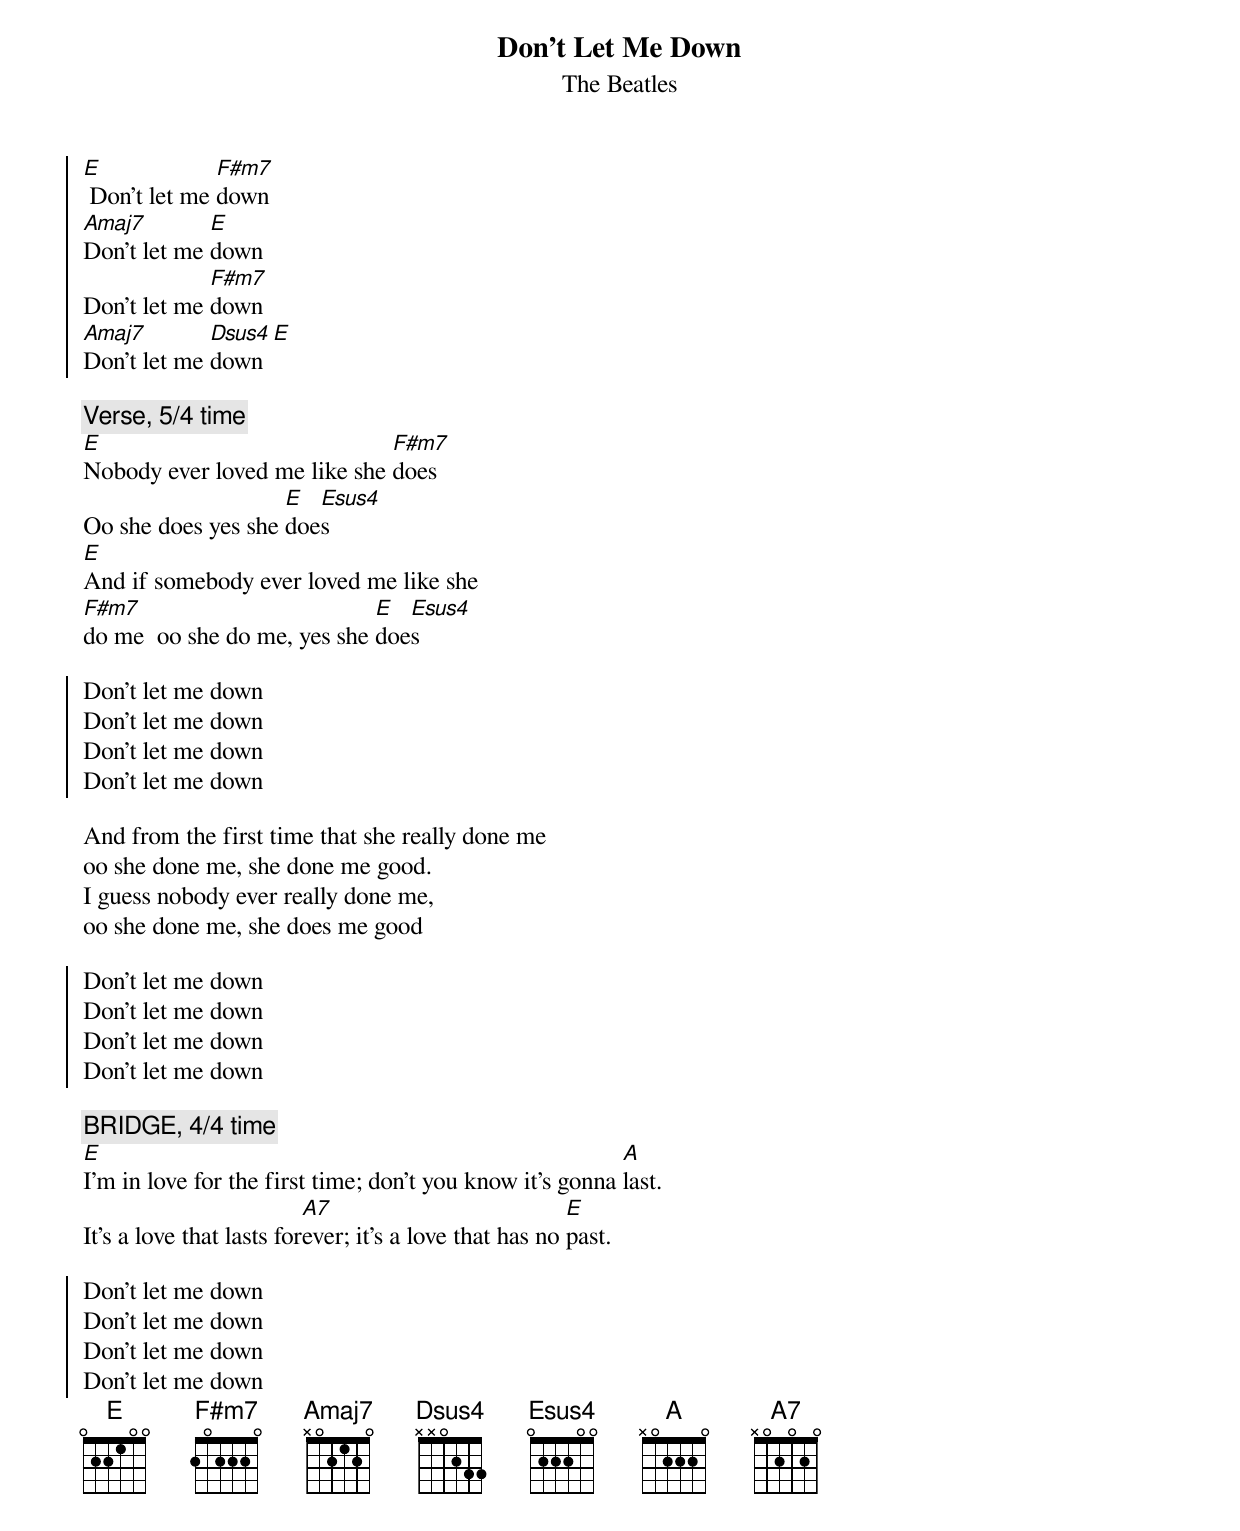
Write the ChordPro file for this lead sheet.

{title:Don't Let Me Down}
{subtitle:The Beatles}
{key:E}

{soc}
[E] Don't let me [F#m7]down
[Amaj7]Don't let me [E]down
Don't let me [F#m7]down
[Amaj7]Don't let me [Dsus4]down[E]
{eoc}

{c:Verse, 5/4 time}
[E]Nobody ever loved me like she [F#m7]does
Oo she does yes she [E]doe[Esus4]s
[E]
And if somebody ever loved me like she
[F#m7]do me  oo she do me, yes she [E]doe[Esus4]s

{soc}
Don't let me down
Don't let me down
Don't let me down
Don't let me down
{eoc}

And from the first time that she really done me
oo she done me, she done me good.
I guess nobody ever really done me,
oo she done me, she does me good

{soc}
Don't let me down
Don't let me down
Don't let me down
Don't let me down
{eoc}

{c:BRIDGE, 4/4 time}
[E]I'm in love for the first time; don't you know it's gonna [A]last.
It's a love that lasts for[A7]ever; it's a love that has no [E]past.

{soc}
Don't let me down
Don't let me down
Don't let me down
Don't let me down
{eoc}
